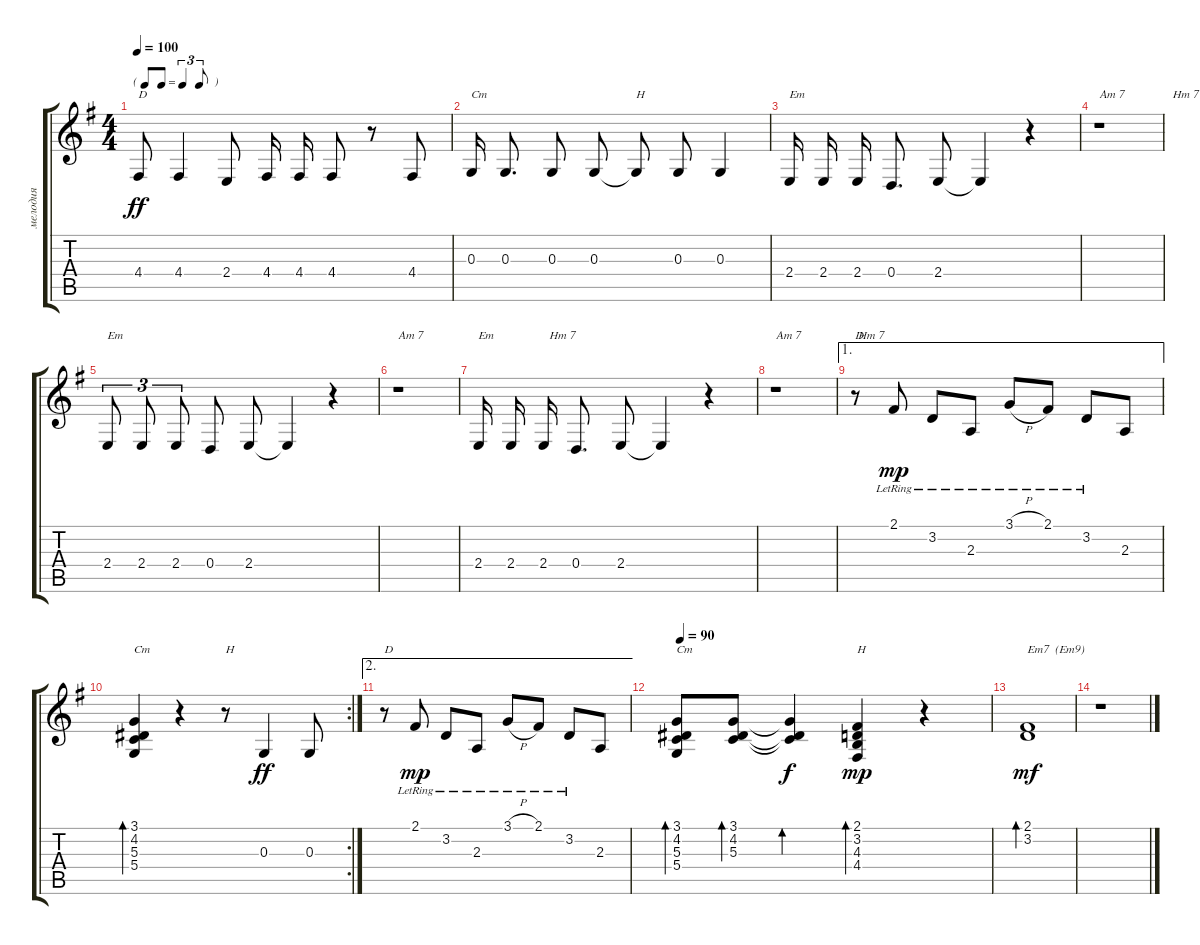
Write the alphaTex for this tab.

\track ("мелодия" "мелодия") {instrument accordion}
\staff {score tabs}
\tuning (E4 B3 G3 D3 A2 E2) {hide}
\ts (4 4)
\tf triplet8th
\tempo 100
\clef g2
\ks eminor
4.4.8{txt "D" dy ff} 4.4.4 2.4.8 4.4.16{beam split} 4.4.16{beam split} 4.4.8 r.8 4.4.8 |
0.3.16{txt "Cm" beam split} 0.3.8{d} 0.3.8{beam split} 0.3.8 0.3{t}.8{txt "H" beam split} 0.3.8 0.3.4 |
2.4.16{txt "Em" beam split} 2.4.16{beam split} 2.4.16{beam split} 0.4.8{d beam split} 2.4.8 2.4{t}.4 r.4 |
r.1{txt "Am 7                Hm 7"} |
2.4.8{tu (3 2) txt "Em" beam split} 2.4.8{tu (3 2) beam split} 2.4.8{tu (3 2)} 0.4.8{beam split} 2.4.8 2.4{t}.4 r.4 |
r.1{txt "Am 7                                          Hm 7"} |
2.4.16{txt "Em" beam split} 2.4.16{beam split} 2.4.16{beam split} 0.4.8{d beam split} 2.4.8 2.4{t}.4 r.4 |
r.1{txt "Am 7                   Hm 7"} |
\ae 1
r.8{txt "D" instrument electricguitarjazz} 2.1{lr}.8{dy mp} 3.2{lr}.8 2.3{lr}.8 3.1{h lr}.8 2.1{lr}.8 3.2{lr}.8 2.3.8 |
\rc 2
(3.1 4.2 5.3 5.4).4{bd 60 txt "Cm"} r.4 r.8{txt "H" instrument accordion} 0.3.4{dy ff} 0.3.8 |
\ae 2
r.8{txt "D" instrument electricguitarjazz} 2.1{lr}.8{dy mp} 3.2{lr}.8 2.3{lr}.8 3.1{h lr}.8 2.1{lr}.8 3.2{lr}.8 2.3.8 |
\tempo 90
(3.1 4.2 5.3 5.4).8{bd 60 txt "Cm"} (3.1 4.2 5.3).8{bd 60} (3.1{t} 4.2{t} 5.3{t}).4{bd 60 dy f} (2.1 3.2 4.3 4.4).4{bd 60 txt "H" dy mp} r.4 |
(2.1 3.2).1{bd 60 txt "Em7  (Em9)" dy mf} |
r.1
